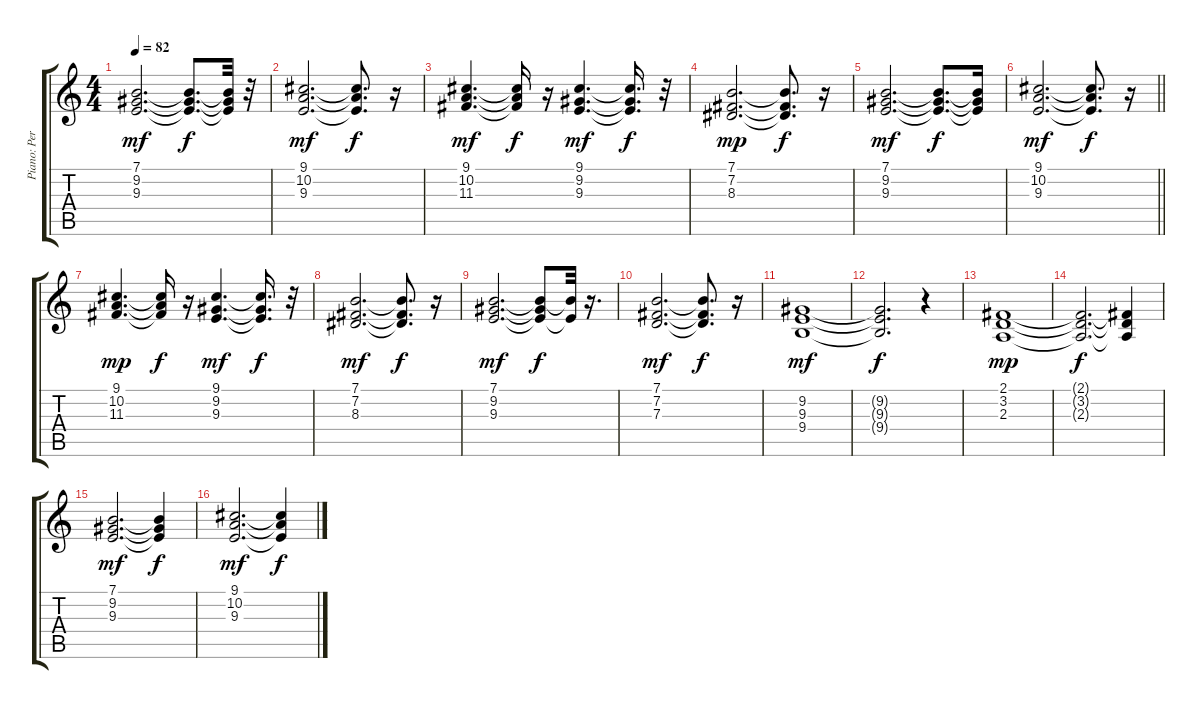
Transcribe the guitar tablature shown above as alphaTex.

\track ("Piano: Per Gessle" "Piano: Per") {instrument brightacousticpiano}
\staff {score tabs}
\tuning (E4 B3 G3 D3 A2 E2) {hide}
\ts (4 4)
\tempo 82
\clef g2
\ks c
(7.1 9.2 9.3).2{d dy mf} (7.1{t} 9.2{t} 9.3{t}).8{d dy f} (7.1{t} 9.2{t} 9.3{t}).32 r.32 |
(9.1 10.2 9.3).2{d dy mf} (9.1{t} 10.2{t} 9.3{t}).8{d dy f} r.16 |
(9.1 10.2 11.3).4{d dy mf} (9.1{t} 10.2{t} 11.3{t}).16{dy f} r.16 (9.1 9.2 9.3).4{d dy mf} (9.1{t} 9.2{t} 9.3{t}).16{d dy f} r.32 |
(7.1 7.2 8.3).2{d dy mp} (7.1{t} 7.2{t} 8.3{t}).8{d dy f} r.16 |
(7.1 9.2 9.3).2{d dy mf} (7.1{t} 9.2{t} 9.3{t}).8{d dy f} (7.1{t} 9.2{t} 9.3{t}).16 |
\barLineRight lightlight
(9.1 10.2 9.3).2{d dy mf} (9.1{t} 10.2{t} 9.3{t}).8{d dy f} r.16 |
(9.1 10.2 11.3).4{d dy mp} (9.1{t} 10.2{t} 11.3{t}).16{dy f} r.16 (9.1 9.2 9.3).4{d dy mf} (9.1{t} 9.2{t} 9.3{t}).16{d dy f} r.32 |
(7.1 7.2 8.3).2{d dy mf} (7.1{t} 7.2{t} 8.3{t}).8{d dy f} r.16 |
(7.1 9.2 9.3).2{d dy mf} (7.1{t} 9.2{t} 9.3{t}).8{dy f} (7.1{t} 9.3{t}).32 r.16{d} |
(7.1 7.2 7.3).2{d dy mf} (7.1{t} 7.2{t} 7.3{t}).8{d dy f} r.16 |
(9.2 9.3 9.4).1{dy mf} |
(9.2{t} 9.3{t} 9.4{t}).2{d dy f} r.4 |
(2.1 3.2 2.3).1{dy mp} |
(2.1{t} 3.2{t} 2.3{t}).2{d dy f} (2.1{t} 3.2{t} 2.3{t}).4 |
(7.1 9.2 9.3).2{d dy mf} (7.1{t} 9.2{t} 9.3{t}).4{dy f} |
(9.1 10.2 9.3).2{d dy mf} (9.1{t} 10.2{t} 9.3{t}).4{dy f}
